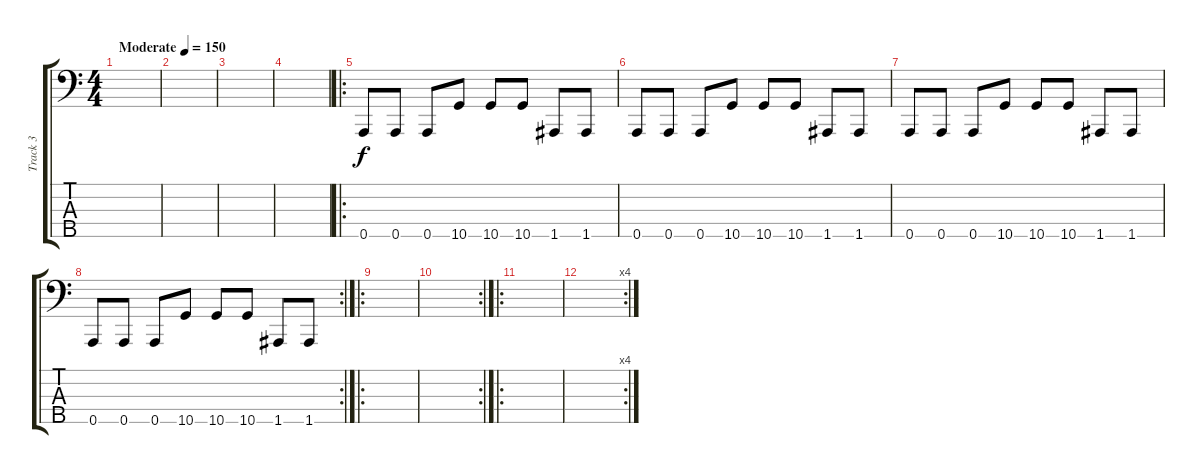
\track ("Track 3" "Track 3") {instrument electricbassfinger}
\staff {score tabs}
\tuning (G2 D2 A1 E1 A0) {hide}
\ts (4 4)
\tempo (150 "Moderate")
\clef f4
\ks c
|
|
|
|
\ro
0.5.8 0.5.8 0.5.8 10.5.8 10.5.8 10.5.8 1.5.8 1.5.8 |
0.5.8 0.5.8 0.5.8 10.5.8 10.5.8 10.5.8 1.5.8 1.5.8 |
0.5.8 0.5.8 0.5.8 10.5.8 10.5.8 10.5.8 1.5.8 1.5.8 |
\rc 2
0.5.8 0.5.8 0.5.8 10.5.8 10.5.8 10.5.8 1.5.8 1.5.8 |
\ro
|
\rc 2
|
\ro
|
\rc 4
